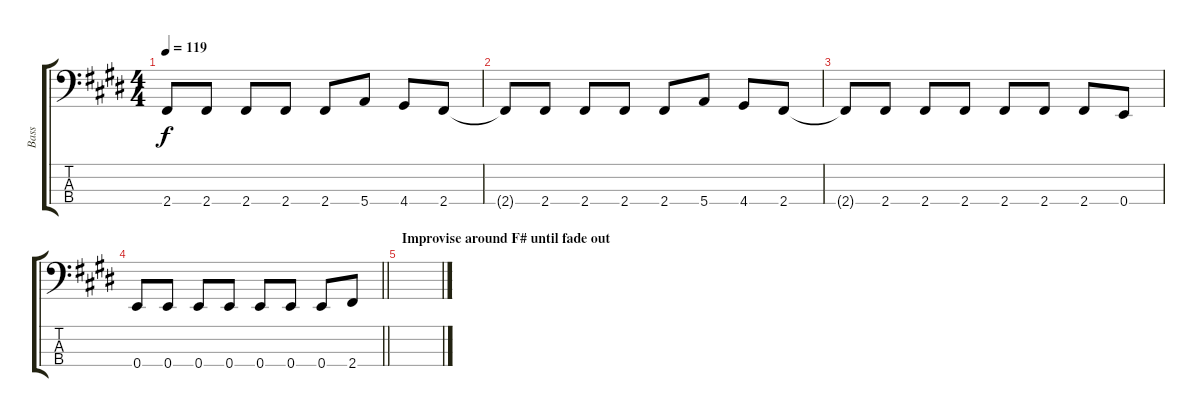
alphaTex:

\track ("Bass" "Bass") {instrument electricbasspick}
\staff {score tabs}
\tuning (G2 D2 A1 E1) {hide}
\ts (4 4)
\tempo 119
\clef f4
\ks e
2.4{t}.8{dy f} 2.4.8 2.4.8 2.4.8 2.4.8 5.4.8 4.4.8 2.4.8 |
2.4{t}.8 2.4.8 2.4.8 2.4.8 2.4.8 5.4.8 4.4.8 2.4.8 |
2.4{t}.8 2.4.8 2.4.8 2.4.8 2.4.8 2.4.8 2.4.8 0.4.8 |
\barLineRight lightlight
0.4.8 0.4.8 0.4.8 0.4.8 0.4.8 0.4.8 0.4.8 2.4.8 |
\section ("" "Improvise around F# until fade out")
